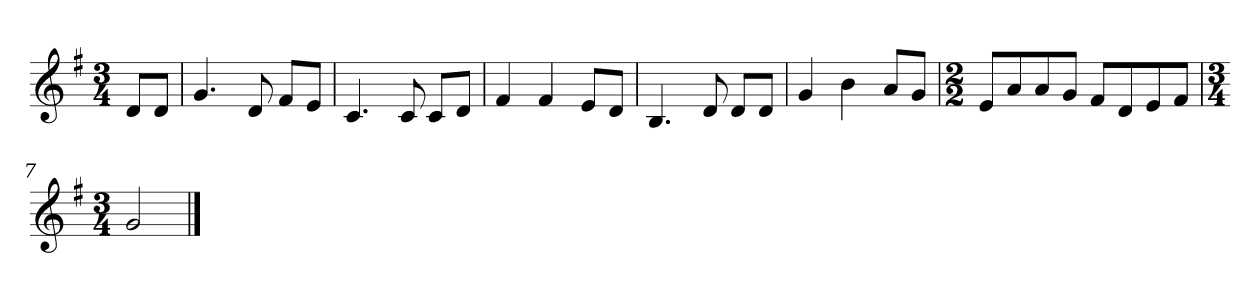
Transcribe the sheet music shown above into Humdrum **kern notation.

**kern
*part1
*staff1
*k[f#]
*M3/4
*MM120
=
8dL
8dJ
=1
4.g
8d
8f#L
8eJ
=2
4.c
8c
8cL
8dJ
=3
4f#
4f#
8eL
8dJ
=4
4.B
8d
8dL
8dJ
=5
4g
4b
8aL
8gJ
=6
*M2/2
8eL
8a
8a
8gJ
8f#L
8d
8e
8f#J
=7
*M3/4
2g
==
*-
